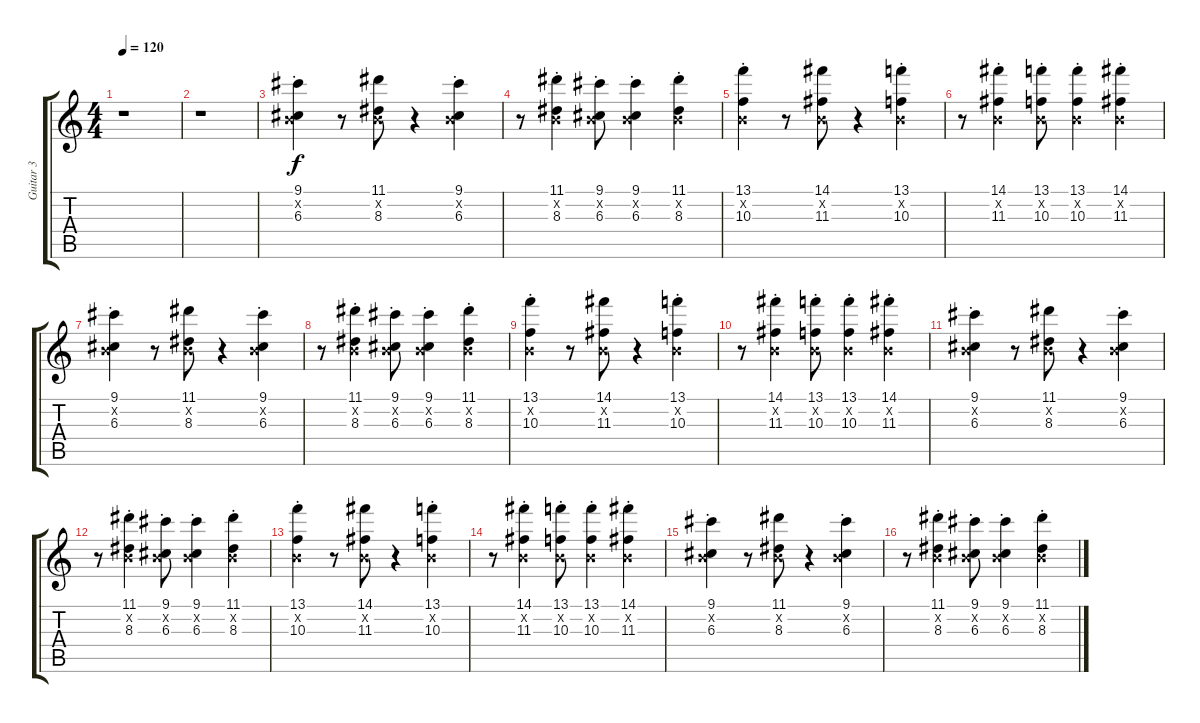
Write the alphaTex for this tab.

\track ("Guitar 3" "Guitar 3") {instrument distortionguitar}
\staff {score tabs}
\tuning (E4 B3 G3 D3 A2 E2) {hide}
\ts (4 4)
\tempo 120
\clef g2
\ks c
r.1{dy f} |
r.1 |
(9.1{st} 0.2{x} 6.3{st}).4 r.8 (11.1 0.2{x} 8.3).8 r.4 (9.1{st} 0.2{x} 6.3{st}).4 |
r.8 (11.1{st} 0.2{x} 8.3{st}).4 (9.1{st} 0.2{x} 6.3{st}).8 (9.1{st} 0.2{x} 6.3{st}).4 (11.1{st} 0.2{x} 8.3{st}).4 |
(13.1{st} 0.2{x} 10.3{st}).4 r.8 (14.1 0.2{x} 11.3).8 r.4 (13.1{st} 0.2{x} 10.3{st}).4 |
r.8 (14.1{st} 0.2{x} 11.3{st}).4 (13.1{st} 0.2{x} 10.3{st}).8 (13.1{st} 0.2{x} 10.3{st}).4 (14.1{st} 0.2{x} 11.3{st}).4 |
(9.1{st} 0.2{x} 6.3{st}).4 r.8 (11.1 0.2{x} 8.3).8 r.4 (9.1{st} 0.2{x} 6.3{st}).4 |
r.8 (11.1{st} 0.2{x} 8.3{st}).4 (9.1{st} 0.2{x} 6.3{st}).8 (9.1{st} 0.2{x} 6.3{st}).4 (11.1{st} 0.2{x} 8.3{st}).4 |
(13.1{st} 0.2{x} 10.3{st}).4 r.8 (14.1 0.2{x} 11.3).8 r.4 (13.1{st} 0.2{x} 10.3{st}).4 |
r.8 (14.1{st} 0.2{x} 11.3{st}).4 (13.1{st} 0.2{x} 10.3{st}).8 (13.1{st} 0.2{x} 10.3{st}).4 (14.1{st} 0.2{x} 11.3{st}).4 |
(9.1{st} 0.2{x} 6.3{st}).4 r.8 (11.1 0.2{x} 8.3).8 r.4 (9.1{st} 0.2{x} 6.3{st}).4 |
r.8 (11.1{st} 0.2{x} 8.3{st}).4 (9.1{st} 0.2{x} 6.3{st}).8 (9.1{st} 0.2{x} 6.3{st}).4 (11.1{st} 0.2{x} 8.3{st}).4 |
(13.1{st} 0.2{x} 10.3{st}).4 r.8 (14.1 0.2{x} 11.3).8 r.4 (13.1{st} 0.2{x} 10.3{st}).4 |
r.8 (14.1{st} 0.2{x} 11.3{st}).4 (13.1{st} 0.2{x} 10.3{st}).8 (13.1{st} 0.2{x} 10.3{st}).4 (14.1{st} 0.2{x} 11.3{st}).4 |
(9.1{st} 0.2{x} 6.3{st}).4 r.8 (11.1 0.2{x} 8.3).8 r.4 (9.1{st} 0.2{x} 6.3{st}).4 |
r.8 (11.1{st} 0.2{x} 8.3{st}).4 (9.1{st} 0.2{x} 6.3{st}).8 (9.1{st} 0.2{x} 6.3{st}).4 (11.1{st} 0.2{x} 8.3{st}).4
